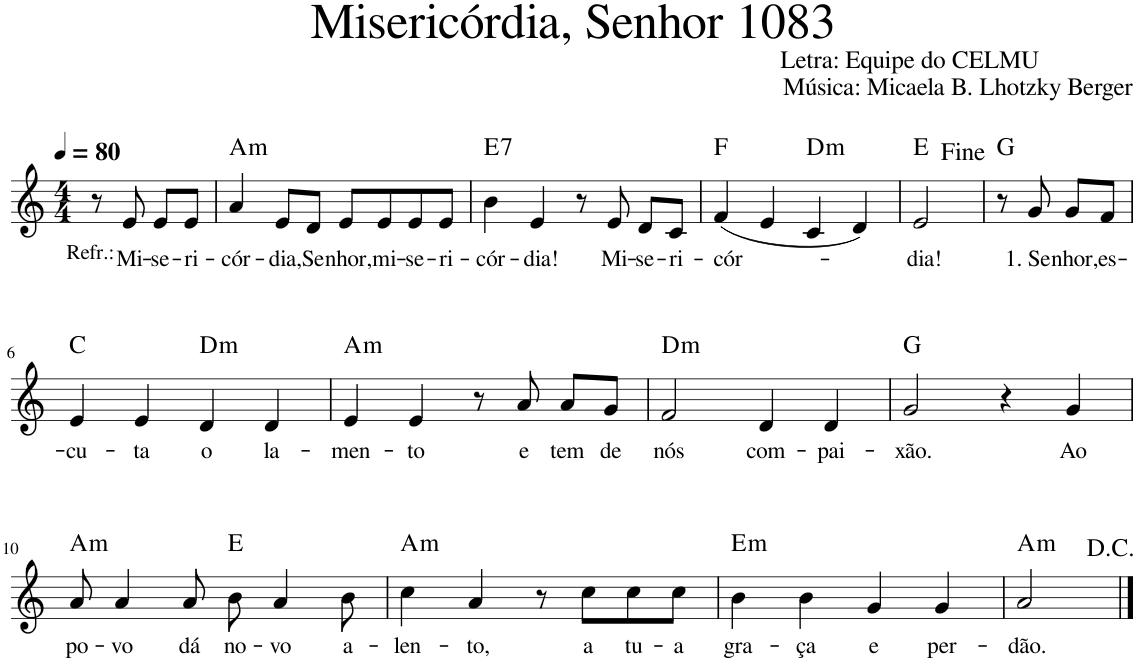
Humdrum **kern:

**kern	**text	**harte
*part1	*part1	*part1
*staff1	*staff1	*
*I"Voz	*	*
*I'Vo.	*	*
*clefG2	*	*
*k[]	*	*
*M4/4	*	*
*MM80	*	*
=	=	=
!LO:TX:b:t=Refr.&colon;	!	!
8r	.	.
!	!LO:LY:b	!
8e/	Mi-	.
!	!LO:LY:b	!
8e/L	-se-	.
!	!LO:LY:b	!
8e/J	-ri-	.
=1	=1	=1
!	!LO:LY:b	!LO:H:kt=m
4a/	-cór-	A:min
!	!LO:LY:b	!
8e/L	-dia,	.
!	!LO:LY:b	!
8d/J	Se-	.
!	!LO:LY:b	!
8e/L	-nhor,	.
!	!LO:LY:b	!
8e/	mi-	.
!	!LO:LY:b	!
8e/	-se-	.
!	!LO:LY:b	!
8e/J	-ri-	.
=2	=2	=2
!	!LO:LY:b	!LO:H:kt=7
4b\	-cór-	E:7
!	!LO:LY:b	!
4e/	-dia!	.
8r	.	.
!	!LO:LY:b	!
8e/	Mi-	.
!	!LO:LY:b	!
8d/L	-se-	.
!	!LO:LY:b	!
8c/J	-ri-	.
=3	=3	=3
!	!LO:LY:b	!
(4f/	-cór-	F:maj
4e/	.	.
!	!	!LO:H:kt=m
4c/	.	D:min
4d/)	.	.
=4	=4	=4
!	!LO:LY:b	!
2e/	-dia!	E:maj
=5	=5	=5
8r	.	G:maj
!	!LO:LY:b	!
8g/	1. Se-	.
!	!LO:LY:b	!
8g/L	-nhor,	.
!	!LO:LY:b	!
8f/J	es-	.
!!LO:LB:g=z
=6	=6	=6
!	!LO:LY:b	!
4e/	-cu-	C:maj
!	!LO:LY:b	!
4e/	-ta	.
!	!LO:LY:b	!LO:H:kt=m
4d/	o	D:min
!	!LO:LY:b	!
4d/	la-	.
=7	=7	=7
!	!LO:LY:b	!LO:H:kt=m
4e/	-men-	A:min
!	!LO:LY:b	!
4e/	-to	.
8r	.	.
!	!LO:LY:b	!
8a/	e	.
!	!LO:LY:b	!
8a/L	tem	.
!	!LO:LY:b	!
8g/J	de	.
=8	=8	=8
!	!LO:LY:b	!LO:H:kt=m
2f/	nós	D:min
!	!LO:LY:b	!
4d/	com-	.
!	!LO:LY:b	!
4d/	-pai-	.
=9	=9	=9
!	!LO:LY:b	!
2g/	-xão.	G:maj
4r	.	.
!	!LO:LY:b	!
4g/	Ao	.
!!LO:LB:g=z
=10	=10	=10
!	!LO:LY:b	!LO:H:kt=m
8a/	po-	A:min
!	!LO:LY:b	!
4a/	-vo	.
!	!LO:LY:b	!
8a/	dá	.
!	!LO:LY:b	!
8b\	no-	E:maj
!	!LO:LY:b	!
4a/	-vo	.
!	!LO:LY:b	!
8b\	a-	.
=11	=11	=11
!	!LO:LY:b	!LO:H:kt=m
4cc\	-len-	A:min
!	!LO:LY:b	!
4a/	-to,	.
8r	.	.
!	!LO:LY:b	!
8cc\L	a	.
!	!LO:LY:b	!
8cc\	tu-	.
!	!LO:LY:b	!
8cc\J	-a	.
=12	=12	=12
!	!LO:LY:b	!LO:H:kt=m
4b\	gra-	E:min
!	!LO:LY:b	!
4b\	-ça	.
!	!LO:LY:b	!
4g/	e	.
!	!LO:LY:b	!
4g/	per-	.
=13	=13	=13
!	!LO:LY:b	!LO:H:kt=m
2a/	-dão.	A:min
==	==	==
*-	*-	*-
